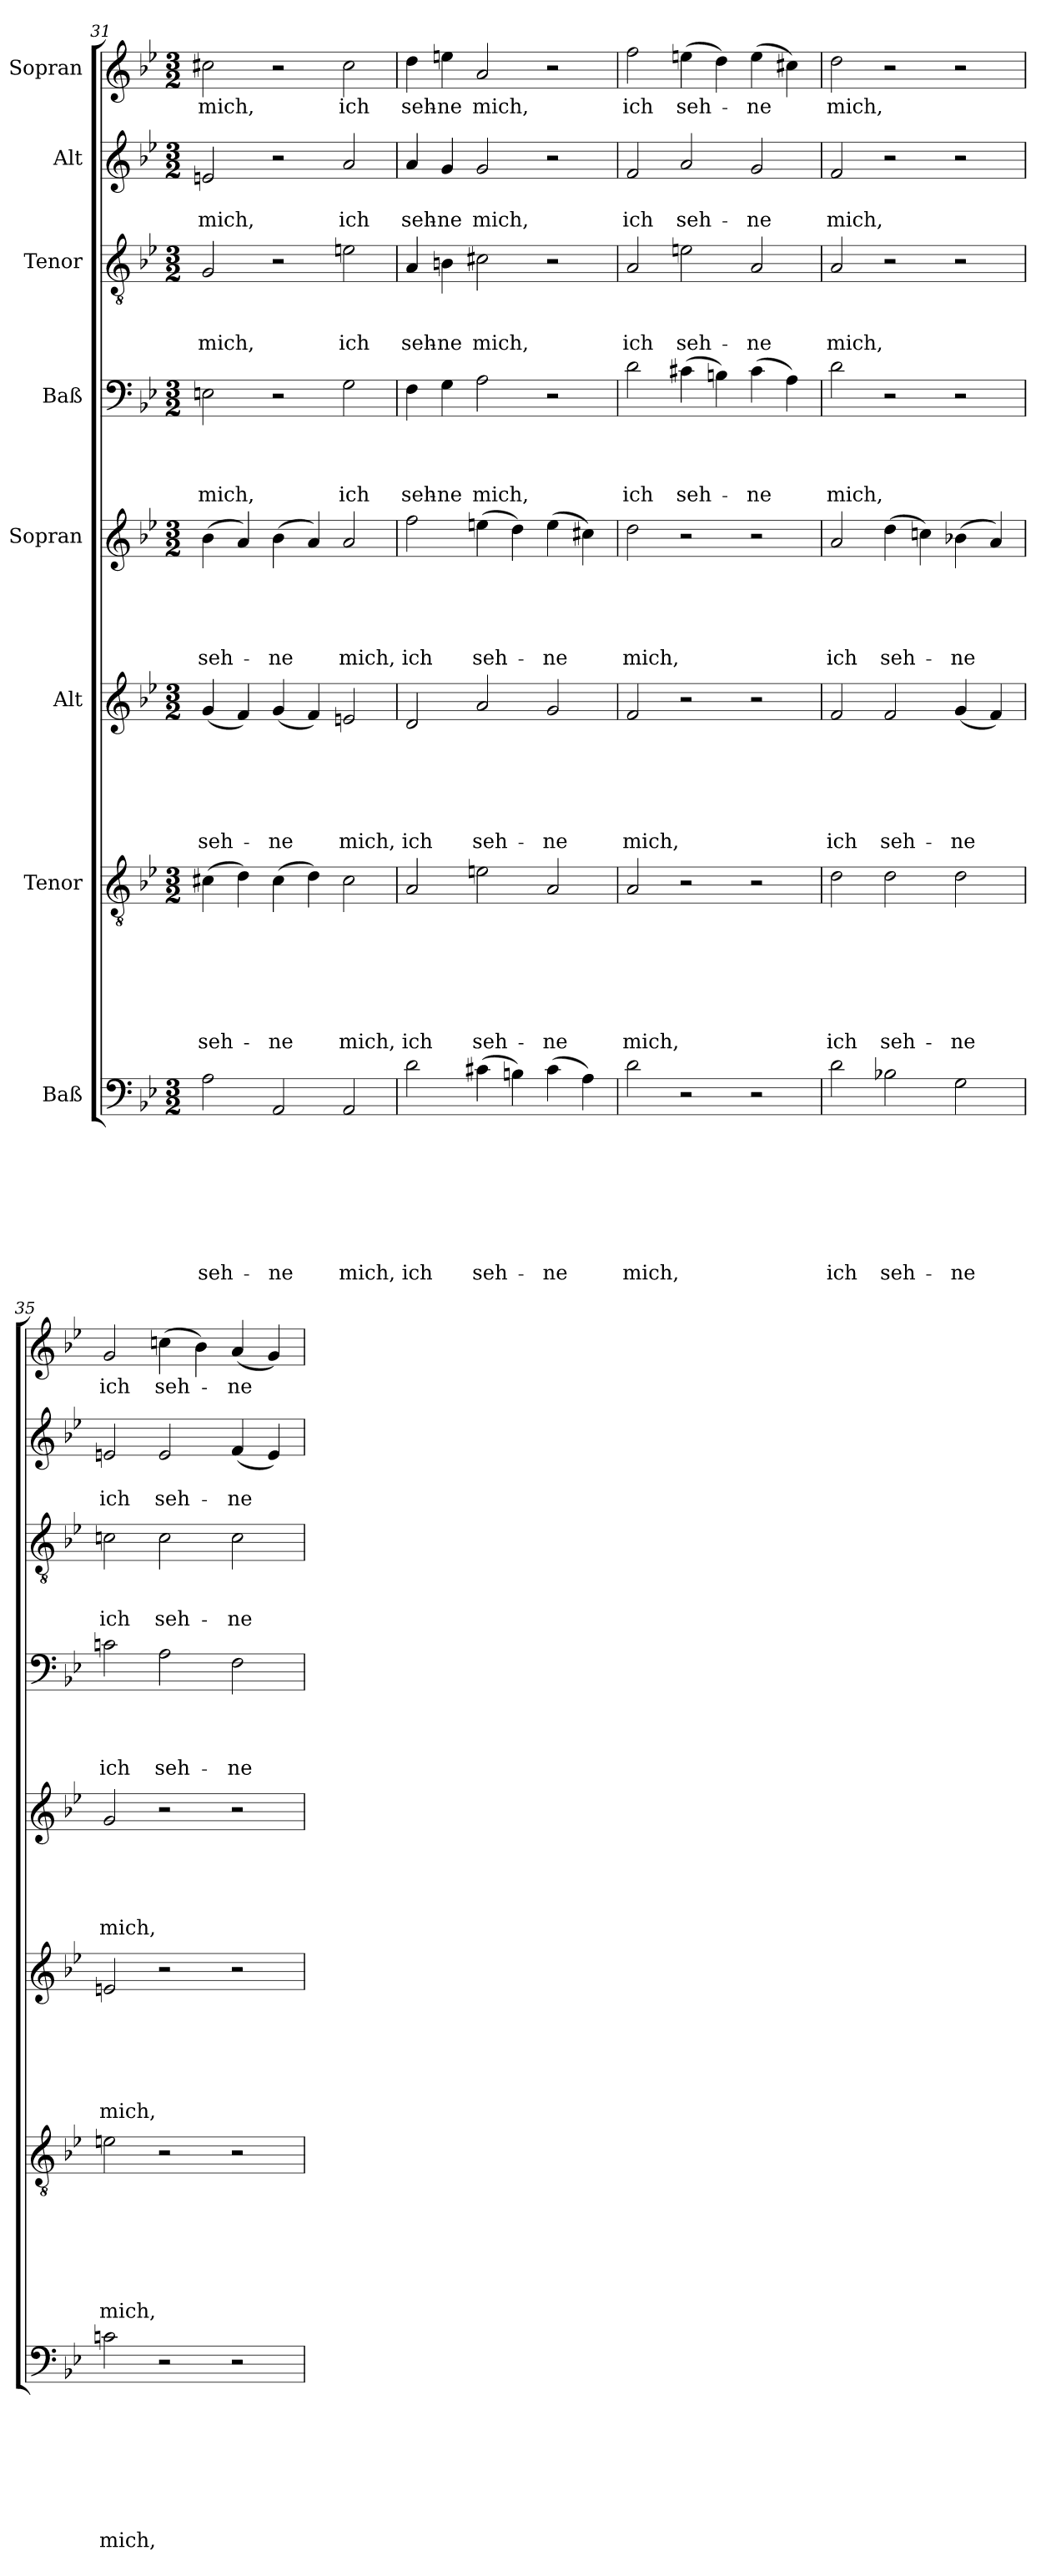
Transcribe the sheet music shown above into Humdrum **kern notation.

**kern	**text	**text	**text	**text	**text	**text	**text	**text	**kern	**text	**text	**text	**text	**text	**text	**text	**kern	**text	**text	**text	**text	**text	**text	**kern	**text	**text	**text	**text	**text	**kern	**text	**text	**text	**text	**kern	**text	**text	**text	**kern	**text	**text	**kern	**text
*part8	*part8	*part8	*part8	*part8	*part8	*part8	*part8	*part8	*part7	*part7	*part7	*part7	*part7	*part7	*part7	*part7	*part6	*part6	*part6	*part6	*part6	*part6	*part6	*part5	*part5	*part5	*part5	*part5	*part5	*part4	*part4	*part4	*part4	*part4	*part3	*part3	*part3	*part3	*part2	*part2	*part2	*part1	*part1
*staff8	*staff8	*staff8	*staff8	*staff8	*staff8	*staff8	*staff8	*staff8	*staff7	*staff7	*staff7	*staff7	*staff7	*staff7	*staff7	*staff7	*staff6	*staff6	*staff6	*staff6	*staff6	*staff6	*staff6	*staff5	*staff5	*staff5	*staff5	*staff5	*staff5	*staff4	*staff4	*staff4	*staff4	*staff4	*staff3	*staff3	*staff3	*staff3	*staff2	*staff2	*staff2	*staff1	*staff1
*I"Baß	*	*	*	*	*	*	*	*	*I"Tenor	*	*	*	*	*	*	*	*I"Alt	*	*	*	*	*	*	*I"Sopran	*	*	*	*	*	*I"Baß	*	*	*	*	*I"Tenor	*	*	*	*I"Alt	*	*	*I"Sopran	*
*clefF4	*	*	*	*	*	*	*	*	*clefGv2	*	*	*	*	*	*	*	*clefG2	*	*	*	*	*	*	*clefG2	*	*	*	*	*	*clefF4	*	*	*	*	*clefGv2	*	*	*	*clefG2	*	*	*clefG2	*
*k[b-e-]	*	*	*	*	*	*	*	*	*k[b-e-]	*	*	*	*	*	*	*	*k[b-e-]	*	*	*	*	*	*	*k[b-e-]	*	*	*	*	*	*k[b-e-]	*	*	*	*	*k[b-e-]	*	*	*	*k[b-e-]	*	*	*k[b-e-]	*
*g:	*	*	*	*	*	*	*	*	*g:	*	*	*	*	*	*	*	*g:	*	*	*	*	*	*	*g:	*	*	*	*	*	*g:	*	*	*	*	*g:	*	*	*	*g:	*	*	*g:	*
*M3/2	*	*	*	*	*	*	*	*	*M3/2	*	*	*	*	*	*	*	*M3/2	*	*	*	*	*	*	*M3/2	*	*	*	*	*	*M3/2	*	*	*	*	*M3/2	*	*	*	*M3/2	*	*	*M3/2	*
=31	=31	=31	=31	=31	=31	=31	=31	=31	=31	=31	=31	=31	=31	=31	=31	=31	=31	=31	=31	=31	=31	=31	=31	=31	=31	=31	=31	=31	=31	=31	=31	=31	=31	=31	=31	=31	=31	=31	=31	=31	=31	=31	=31
!	!	!	!	!	!	!	!	!LO:LY:b	!	!	!	!	!	!	!	!LO:LY:b	!	!	!	!	!	!	!LO:LY:b	!	!	!	!	!	!LO:LY:b	!	!	!	!	!LO:LY:b	!	!	!	!LO:LY:b	!	!	!LO:LY:b	!	!LO:LY:b
2A\	.	.	.	.	.	.	.	seh-	(>4c#X\	.	.	.	.	.	.	seh-	(<4g/	.	.	.	.	.	seh-	(>4b-\	.	.	.	.	seh-	2En\	.	.	.	mich,	2G/	.	.	mich,	2en/	.	mich,	2cc#X\	mich,
.	.	.	.	.	.	.	.	.	4d\)	.	.	.	.	.	.	.	4f/)	.	.	.	.	.	.	4a/)	.	.	.	.	.	.	.	.	.	.	.	.	.	.	.	.	.	.	.
!	!	!	!	!	!	!	!	!LO:LY:b	!	!	!	!	!	!	!	!LO:LY:b	!	!	!	!	!	!	!LO:LY:b	!	!	!	!	!	!LO:LY:b	!	!	!	!	!	!	!	!	!	!	!	!	!	!
2AA/	.	.	.	.	.	.	.	-ne	(>4c#\	.	.	.	.	.	.	-ne	(<4g/	.	.	.	.	.	-ne	(>4b-\	.	.	.	.	-ne	2r	.	.	.	.	2r	.	.	.	2r	.	.	2r	.
.	.	.	.	.	.	.	.	.	4d\)	.	.	.	.	.	.	.	4f/)	.	.	.	.	.	.	4a/)	.	.	.	.	.	.	.	.	.	.	.	.	.	.	.	.	.	.	.
!	!	!	!	!	!	!	!	!LO:LY:b	!	!	!	!	!	!	!	!LO:LY:b	!	!	!	!	!	!	!LO:LY:b	!	!	!	!	!	!LO:LY:b	!	!	!	!	!LO:LY:b	!	!	!	!LO:LY:b	!	!	!LO:LY:b	!	!LO:LY:b
2AA/	.	.	.	.	.	.	.	mich,	2c#\	.	.	.	.	.	.	mich,	2en/	.	.	.	.	.	mich,	2a/	.	.	.	.	mich,	2G\	.	.	.	ich	2en\	.	.	ich	2a/	.	ich	2cc#\	ich
=32	=32	=32	=32	=32	=32	=32	=32	=32	=32	=32	=32	=32	=32	=32	=32	=32	=32	=32	=32	=32	=32	=32	=32	=32	=32	=32	=32	=32	=32	=32	=32	=32	=32	=32	=32	=32	=32	=32	=32	=32	=32	=32	=32
!	!	!	!	!	!	!	!	!LO:LY:b	!	!	!	!	!	!	!	!LO:LY:b	!	!	!	!	!	!	!LO:LY:b	!	!	!	!	!	!LO:LY:b	!	!	!	!	!LO:LY:b	!	!	!	!LO:LY:b	!	!	!LO:LY:b	!	!LO:LY:b
2d\	.	.	.	.	.	.	.	ich	2A/	.	.	.	.	.	.	ich	2d/	.	.	.	.	.	ich	2ff\	.	.	.	.	ich	4F\	.	.	.	seh-	4A/	.	.	seh-	4a/	.	seh-	4dd\	seh-
!	!	!	!	!	!	!	!	!	!	!	!	!	!	!	!	!	!	!	!	!	!	!	!	!	!	!	!	!	!	!	!	!	!	!LO:LY:b	!	!	!	!LO:LY:b	!	!	!LO:LY:b	!	!LO:LY:b
.	.	.	.	.	.	.	.	.	.	.	.	.	.	.	.	.	.	.	.	.	.	.	.	.	.	.	.	.	.	4G\	.	.	.	-ne	4Bn\	.	.	-ne	4g/	.	-ne	4een\	-ne
!	!	!	!	!	!	!	!	!LO:LY:b	!	!	!	!	!	!	!	!LO:LY:b	!	!	!	!	!	!	!LO:LY:b	!	!	!	!	!	!LO:LY:b	!	!	!	!	!LO:LY:b	!	!	!	!LO:LY:b	!	!	!LO:LY:b	!	!LO:LY:b
(>4c#X\	.	.	.	.	.	.	.	seh-	2en\	.	.	.	.	.	.	seh-	2a/	.	.	.	.	.	seh-	(>4een\	.	.	.	.	seh-	2A\	.	.	.	mich,	2c#X\	.	.	mich,	2g/	.	mich,	2a/	mich,
4Bn\)	.	.	.	.	.	.	.	.	.	.	.	.	.	.	.	.	.	.	.	.	.	.	.	4dd\)	.	.	.	.	.	.	.	.	.	.	.	.	.	.	.	.	.	.	.
!	!	!	!	!	!	!	!	!LO:LY:b	!	!	!	!	!	!	!	!LO:LY:b	!	!	!	!	!	!	!LO:LY:b	!	!	!	!	!	!LO:LY:b	!	!	!	!	!	!	!	!	!	!	!	!	!	!
(>4c#\	.	.	.	.	.	.	.	-ne	2A/	.	.	.	.	.	.	-ne	2g/	.	.	.	.	.	-ne	(>4ee\	.	.	.	.	-ne	2r	.	.	.	.	2r	.	.	.	2r	.	.	2r	.
4A\)	.	.	.	.	.	.	.	.	.	.	.	.	.	.	.	.	.	.	.	.	.	.	.	4cc#X\)	.	.	.	.	.	.	.	.	.	.	.	.	.	.	.	.	.	.	.
!!LO:PB:g=z
=33	=33	=33	=33	=33	=33	=33	=33	=33	=33	=33	=33	=33	=33	=33	=33	=33	=33	=33	=33	=33	=33	=33	=33	=33	=33	=33	=33	=33	=33	=33	=33	=33	=33	=33	=33	=33	=33	=33	=33	=33	=33	=33	=33
!	!	!	!	!	!	!	!	!LO:LY:b	!	!	!	!	!	!	!	!LO:LY:b	!	!	!	!	!	!	!LO:LY:b	!	!	!	!	!	!LO:LY:b	!	!	!	!	!LO:LY:b	!	!	!	!LO:LY:b	!	!	!LO:LY:b	!	!LO:LY:b
2d\	.	.	.	.	.	.	.	mich,	2A/	.	.	.	.	.	.	mich,	2f/	.	.	.	.	.	mich,	2dd\	.	.	.	.	mich,	2d\	.	.	.	ich	2A/	.	.	ich	2f/	.	ich	2ff\	ich
!	!	!	!	!	!	!	!	!	!	!	!	!	!	!	!	!	!	!	!	!	!	!	!	!	!	!	!	!	!	!	!	!	!	!LO:LY:b	!	!	!	!LO:LY:b	!	!	!LO:LY:b	!	!LO:LY:b
2r	.	.	.	.	.	.	.	.	2r	.	.	.	.	.	.	.	2r	.	.	.	.	.	.	2r	.	.	.	.	.	(>4c#X\	.	.	.	seh-	2en\	.	.	seh-	2a/	.	seh-	(>4een\	seh-
.	.	.	.	.	.	.	.	.	.	.	.	.	.	.	.	.	.	.	.	.	.	.	.	.	.	.	.	.	.	4Bn\)	.	.	.	.	.	.	.	.	.	.	.	4dd\)	.
!	!	!	!	!	!	!	!	!	!	!	!	!	!	!	!	!	!	!	!	!	!	!	!	!	!	!	!	!	!	!	!	!	!	!LO:LY:b	!	!	!	!LO:LY:b	!	!	!LO:LY:b	!	!LO:LY:b
2r	.	.	.	.	.	.	.	.	2r	.	.	.	.	.	.	.	2r	.	.	.	.	.	.	2r	.	.	.	.	.	(>4c#\	.	.	.	-ne	2A/	.	.	-ne	2g/	.	-ne	(>4ee\	-ne
.	.	.	.	.	.	.	.	.	.	.	.	.	.	.	.	.	.	.	.	.	.	.	.	.	.	.	.	.	.	4A\)	.	.	.	.	.	.	.	.	.	.	.	4cc#X\)	.
=34	=34	=34	=34	=34	=34	=34	=34	=34	=34	=34	=34	=34	=34	=34	=34	=34	=34	=34	=34	=34	=34	=34	=34	=34	=34	=34	=34	=34	=34	=34	=34	=34	=34	=34	=34	=34	=34	=34	=34	=34	=34	=34	=34
!	!	!	!	!	!	!	!	!LO:LY:b	!	!	!	!	!	!	!	!LO:LY:b	!	!	!	!	!	!	!LO:LY:b	!	!	!	!	!	!LO:LY:b	!	!	!	!	!LO:LY:b	!	!	!	!LO:LY:b	!	!	!LO:LY:b	!	!LO:LY:b
2d\	.	.	.	.	.	.	.	ich	2d\	.	.	.	.	.	.	ich	2f/	.	.	.	.	.	ich	2a/	.	.	.	.	ich	2d\	.	.	.	mich,	2A/	.	.	mich,	2f/	.	mich,	2dd\	mich,
!	!	!	!	!	!	!	!	!LO:LY:b	!	!	!	!	!	!	!	!LO:LY:b	!	!	!	!	!	!	!LO:LY:b	!	!	!	!	!	!LO:LY:b	!	!	!	!	!	!	!	!	!	!	!	!	!	!
2B-X\	.	.	.	.	.	.	.	seh-	2d\	.	.	.	.	.	.	seh-	2f/	.	.	.	.	.	seh-	(>4dd\	.	.	.	.	seh-	2r	.	.	.	.	2r	.	.	.	2r	.	.	2r	.
.	.	.	.	.	.	.	.	.	.	.	.	.	.	.	.	.	.	.	.	.	.	.	.	4ccn\)	.	.	.	.	.	.	.	.	.	.	.	.	.	.	.	.	.	.	.
!	!	!	!	!	!	!	!	!LO:LY:b	!	!	!	!	!	!	!	!LO:LY:b	!	!	!	!	!	!	!LO:LY:b	!	!	!	!	!	!LO:LY:b	!	!	!	!	!	!	!	!	!	!	!	!	!	!
2G\	.	.	.	.	.	.	.	-ne	2d\	.	.	.	.	.	.	-ne	(<4g/	.	.	.	.	.	-ne	(>4b-X\	.	.	.	.	-ne	2r	.	.	.	.	2r	.	.	.	2r	.	.	2r	.
.	.	.	.	.	.	.	.	.	.	.	.	.	.	.	.	.	4f/)	.	.	.	.	.	.	4a/)	.	.	.	.	.	.	.	.	.	.	.	.	.	.	.	.	.	.	.
=35	=35	=35	=35	=35	=35	=35	=35	=35	=35	=35	=35	=35	=35	=35	=35	=35	=35	=35	=35	=35	=35	=35	=35	=35	=35	=35	=35	=35	=35	=35	=35	=35	=35	=35	=35	=35	=35	=35	=35	=35	=35	=35	=35
!	!	!	!	!	!	!	!	!LO:LY:b	!	!	!	!	!	!	!	!LO:LY:b	!	!	!	!	!	!	!LO:LY:b	!	!	!	!	!	!LO:LY:b	!	!	!	!	!LO:LY:b	!	!	!	!LO:LY:b	!	!	!LO:LY:b	!	!LO:LY:b
2cn\	.	.	.	.	.	.	.	mich,	2en\	.	.	.	.	.	.	mich,	2en/	.	.	.	.	.	mich,	2g/	.	.	.	.	mich,	2cn\	.	.	.	ich	2cn\	.	.	ich	2en/	.	ich	2g/	ich
!	!	!	!	!	!	!	!	!	!	!	!	!	!	!	!	!	!	!	!	!	!	!	!	!	!	!	!	!	!	!	!	!	!	!LO:LY:b	!	!	!	!LO:LY:b	!	!	!LO:LY:b	!	!LO:LY:b
2r	.	.	.	.	.	.	.	.	2r	.	.	.	.	.	.	.	2r	.	.	.	.	.	.	2r	.	.	.	.	.	2A\	.	.	.	seh-	2c\	.	.	seh-	2e/	.	seh-	(>4ccn\	seh-
.	.	.	.	.	.	.	.	.	.	.	.	.	.	.	.	.	.	.	.	.	.	.	.	.	.	.	.	.	.	.	.	.	.	.	.	.	.	.	.	.	.	4b-\)	.
!	!	!	!	!	!	!	!	!	!	!	!	!	!	!	!	!	!	!	!	!	!	!	!	!	!	!	!	!	!	!	!	!	!	!LO:LY:b	!	!	!	!LO:LY:b	!	!	!LO:LY:b	!	!LO:LY:b
2r	.	.	.	.	.	.	.	.	2r	.	.	.	.	.	.	.	2r	.	.	.	.	.	.	2r	.	.	.	.	.	2F\	.	.	.	-ne	2c\	.	.	-ne	(<4f/	.	-ne	(<4a/	-ne
.	.	.	.	.	.	.	.	.	.	.	.	.	.	.	.	.	.	.	.	.	.	.	.	.	.	.	.	.	.	.	.	.	.	.	.	.	.	.	4e/)	.	.	4g/)	.
=	=	=	=	=	=	=	=	=	=	=	=	=	=	=	=	=	=	=	=	=	=	=	=	=	=	=	=	=	=	=	=	=	=	=	=	=	=	=	=	=	=	=	=
*-	*-	*-	*-	*-	*-	*-	*-	*-	*-	*-	*-	*-	*-	*-	*-	*-	*-	*-	*-	*-	*-	*-	*-	*-	*-	*-	*-	*-	*-	*-	*-	*-	*-	*-	*-	*-	*-	*-	*-	*-	*-	*-	*-
